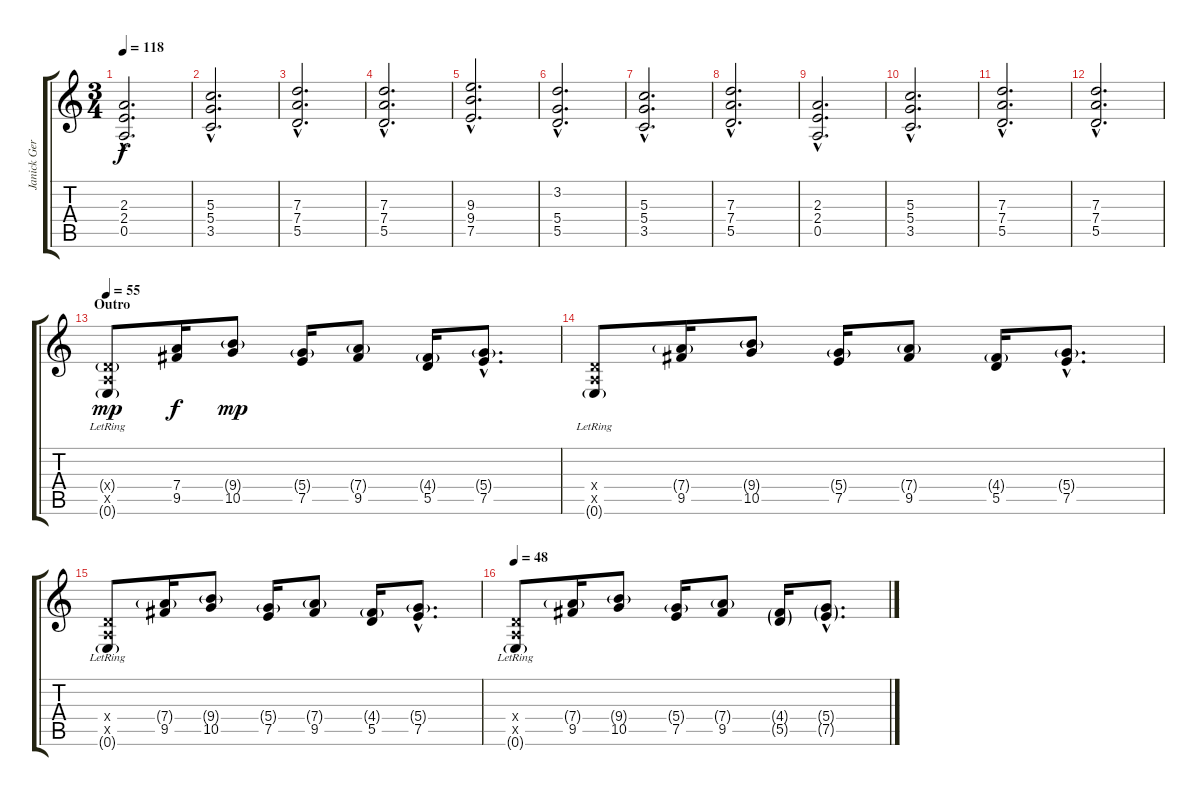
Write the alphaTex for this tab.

\track ("Janick Gers" "Janick Ger") {instrument distortionguitar}
\staff {score tabs}
\tuning (E4 B3 G3 D3 A2 E2) {hide}
\ts (3 4)
\tempo 118
\clef g2
\ks c
(2.3{hac} 2.4{hac} 0.5{hac}).2{d dy f} |
(5.3{hac} 5.4{hac} 3.5{hac}).2{d} |
(7.3{hac} 7.4{hac} 5.5{hac}).2{d} |
(7.3{hac} 7.4{hac} 5.5{hac}).2{d} |
(9.3{hac} 9.4{hac} 7.5{hac}).2{d} |
(3.2{hac} 5.4{hac} 5.5{hac}).2{d} |
(5.3{hac} 5.4{hac} 3.5{hac}).2{d} |
(7.3{hac} 7.4{hac} 5.5{hac}).2{d} |
(2.3{hac} 2.4{hac} 0.5{hac}).2{d} |
(5.3{hac} 5.4{hac} 3.5{hac}).2{d} |
(7.3{hac} 7.4{hac} 5.5{hac}).2{d} |
(7.3{hac} 7.4{hac} 5.5{hac}).2{d} |
\section ("" "Outro")
\tempo 55
(0.4{g x} 0.5{x} 0.6{g lr}).8{dy mp volume 13 instrument electricguitarclean} (7.4 9.5).16{dy f} (9.4{g} 10.5).8{dy mp} (5.4{g} 7.5).16 (7.4{g} 9.5).8 (4.4{g} 5.5).16 (5.4{g hac} 7.5{hac}).8{d} |
(0.4{x} 0.5{x} 0.6{g lr}).8 (7.4{g} 9.5).16 (9.4{g} 10.5).8 (5.4{g} 7.5).16 (7.4{g} 9.5).8 (4.4{g} 5.5).16 (5.4{g hac} 7.5{hac}).8{d} |
(0.4{x} 0.5{x} 0.6{g lr}).8 (7.4{g} 9.5).16 (9.4{g} 10.5).8 (5.4{g} 7.5).16 (7.4{g} 9.5).8 (4.4{g} 5.5).16 (5.4{g hac} 7.5{hac}).8{d} |
\tempo 48
(0.4{x} 0.5{x} 0.6{g lr}).8 (7.4{g} 9.5).16 (9.4{g} 10.5).8 (5.4{g} 7.5).16 (7.4{g} 9.5).8 (4.4{g} 5.5{g}).16 (5.4{g hac} 7.5{g hac}).8{d}
